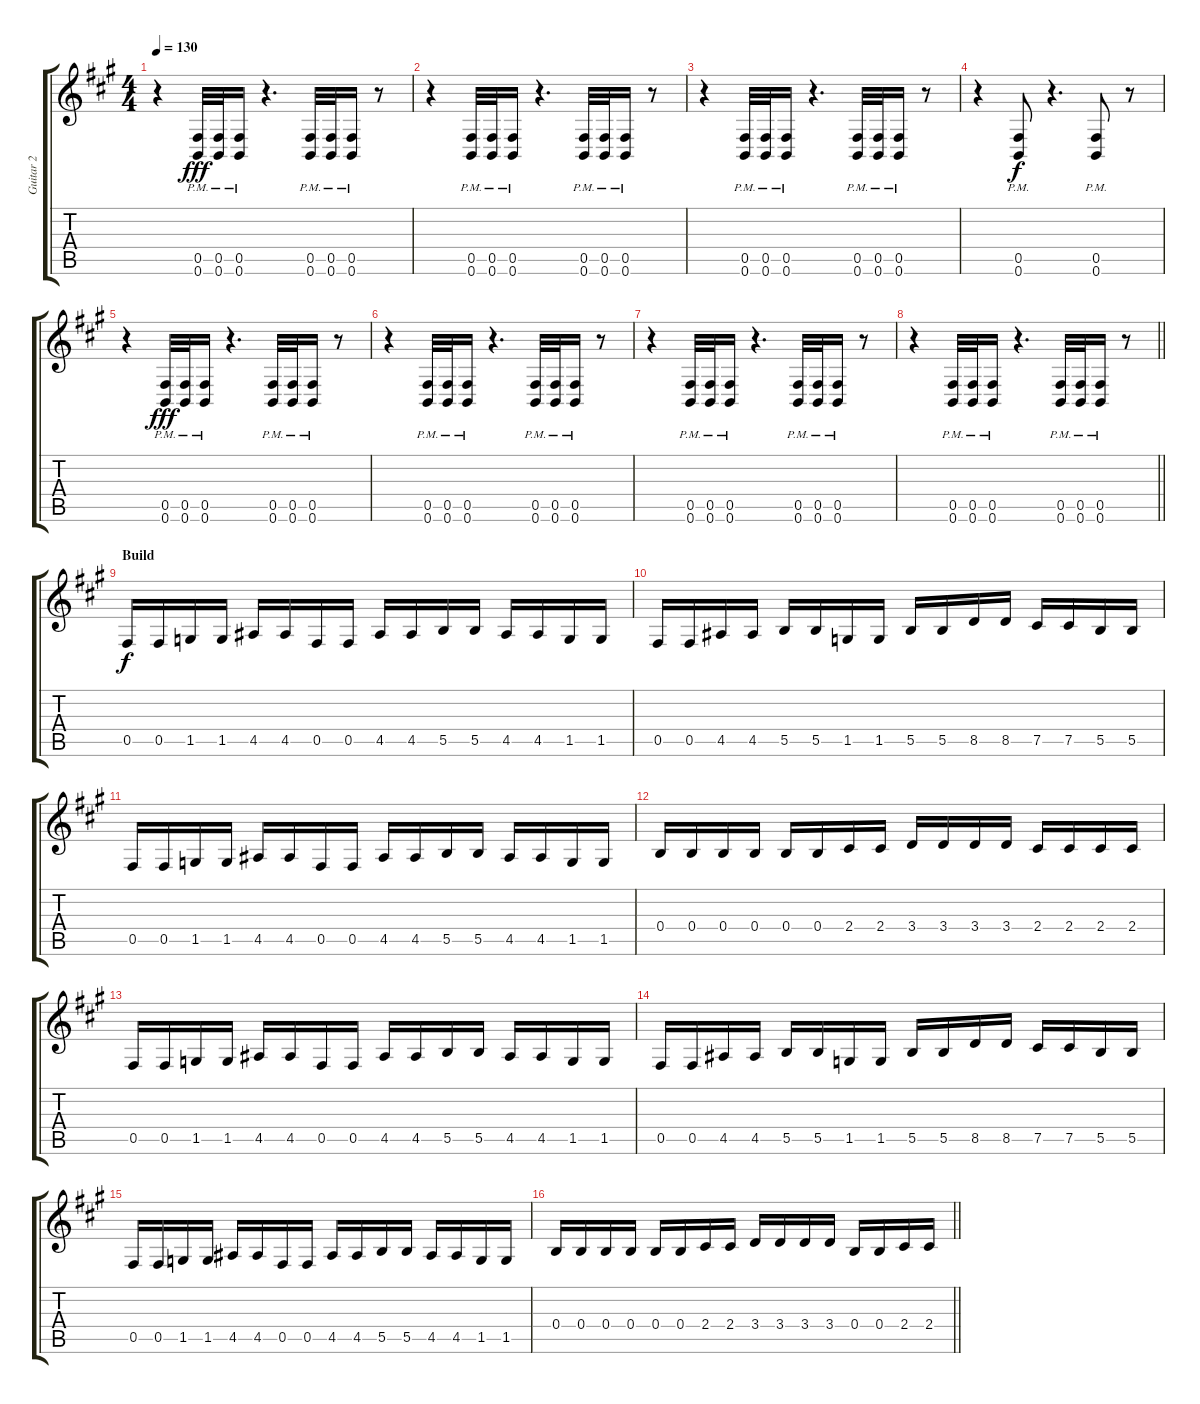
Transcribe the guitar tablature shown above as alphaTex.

\track ("Guitar 2" "Guitar 2") {instrument distortionguitar}
\staff {score tabs}
\tuning (Db4 Ab3 E3 B2 Gb2 B1) {hide}
\ts (4 4)
\tempo 130
\clef g2
\ks a
r.4{dy fff} (0.5{pm} 0.6{pm}).32 (0.5{pm} 0.6{pm}).32 (0.5{pm} 0.6{pm}).16 r.4{d} (0.5{pm} 0.6{pm}).32 (0.5{pm} 0.6{pm}).32 (0.5{pm} 0.6{pm}).16 r.8 |
r.4 (0.5{pm} 0.6{pm}).32 (0.5{pm} 0.6{pm}).32 (0.5{pm} 0.6{pm}).16 r.4{d} (0.5{pm} 0.6{pm}).32 (0.5{pm} 0.6{pm}).32 (0.5{pm} 0.6{pm}).16 r.8 |
r.4 (0.5{pm} 0.6{pm}).32 (0.5{pm} 0.6{pm}).32 (0.5{pm} 0.6{pm}).16 r.4{d} (0.5{pm} 0.6{pm}).32 (0.5{pm} 0.6{pm}).32 (0.5{pm} 0.6{pm}).16 r.8 |
r.4 (0.5{pm} 0.6{pm}).8{dy f} r.4{d} (0.5{pm} 0.6{pm}).8 r.8 |
r.4 (0.5{pm} 0.6{pm}).32{dy fff} (0.5{pm} 0.6{pm}).32 (0.5{pm} 0.6{pm}).16 r.4{d} (0.5{pm} 0.6{pm}).32 (0.5{pm} 0.6{pm}).32 (0.5{pm} 0.6{pm}).16 r.8 |
r.4 (0.5{pm} 0.6{pm}).32 (0.5{pm} 0.6{pm}).32 (0.5{pm} 0.6{pm}).16 r.4{d} (0.5{pm} 0.6{pm}).32 (0.5{pm} 0.6{pm}).32 (0.5{pm} 0.6{pm}).16 r.8 |
r.4 (0.5{pm} 0.6{pm}).32 (0.5{pm} 0.6{pm}).32 (0.5{pm} 0.6{pm}).16 r.4{d} (0.5{pm} 0.6{pm}).32 (0.5{pm} 0.6{pm}).32 (0.5{pm} 0.6{pm}).16 r.8 |
\barLineRight lightlight
r.4 (0.5{pm} 0.6{pm}).32 (0.5{pm} 0.6{pm}).32 (0.5{pm} 0.6{pm}).16 r.4{d} (0.5{pm} 0.6{pm}).32 (0.5{pm} 0.6{pm}).32 (0.5{pm} 0.6{pm}).16 r.8 |
\section ("" "Build")
0.5.16{dy f} 0.5.16 1.5.16 1.5.16 4.5.16 4.5.16 0.5.16 0.5.16 4.5.16 4.5.16 5.5.16 5.5.16 4.5.16 4.5.16 1.5.16 1.5.16 |
0.5.16 0.5.16 4.5.16 4.5.16 5.5.16 5.5.16 1.5.16 1.5.16 5.5.16 5.5.16 8.5.16 8.5.16 7.5.16 7.5.16 5.5.16 5.5.16 |
0.5.16 0.5.16 1.5.16 1.5.16 4.5.16 4.5.16 0.5.16 0.5.16 4.5.16 4.5.16 5.5.16 5.5.16 4.5.16 4.5.16 1.5.16 1.5.16 |
0.4.16 0.4.16 0.4.16 0.4.16 0.4.16 0.4.16 2.4.16 2.4.16 3.4.16 3.4.16 3.4.16 3.4.16 2.4.16 2.4.16 2.4.16 2.4.16 |
0.5.16 0.5.16 1.5.16 1.5.16 4.5.16 4.5.16 0.5.16 0.5.16 4.5.16 4.5.16 5.5.16 5.5.16 4.5.16 4.5.16 1.5.16 1.5.16 |
0.5.16 0.5.16 4.5.16 4.5.16 5.5.16 5.5.16 1.5.16 1.5.16 5.5.16 5.5.16 8.5.16 8.5.16 7.5.16 7.5.16 5.5.16 5.5.16 |
0.5.16 0.5.16 1.5.16 1.5.16 4.5.16 4.5.16 0.5.16 0.5.16 4.5.16 4.5.16 5.5.16 5.5.16 4.5.16 4.5.16 1.5.16 1.5.16 |
\barLineRight lightlight
0.4.16 0.4.16 0.4.16 0.4.16 0.4.16 0.4.16 2.4.16 2.4.16 3.4.16 3.4.16 3.4.16 3.4.16 0.4.16 0.4.16 2.4.16 2.4.16
